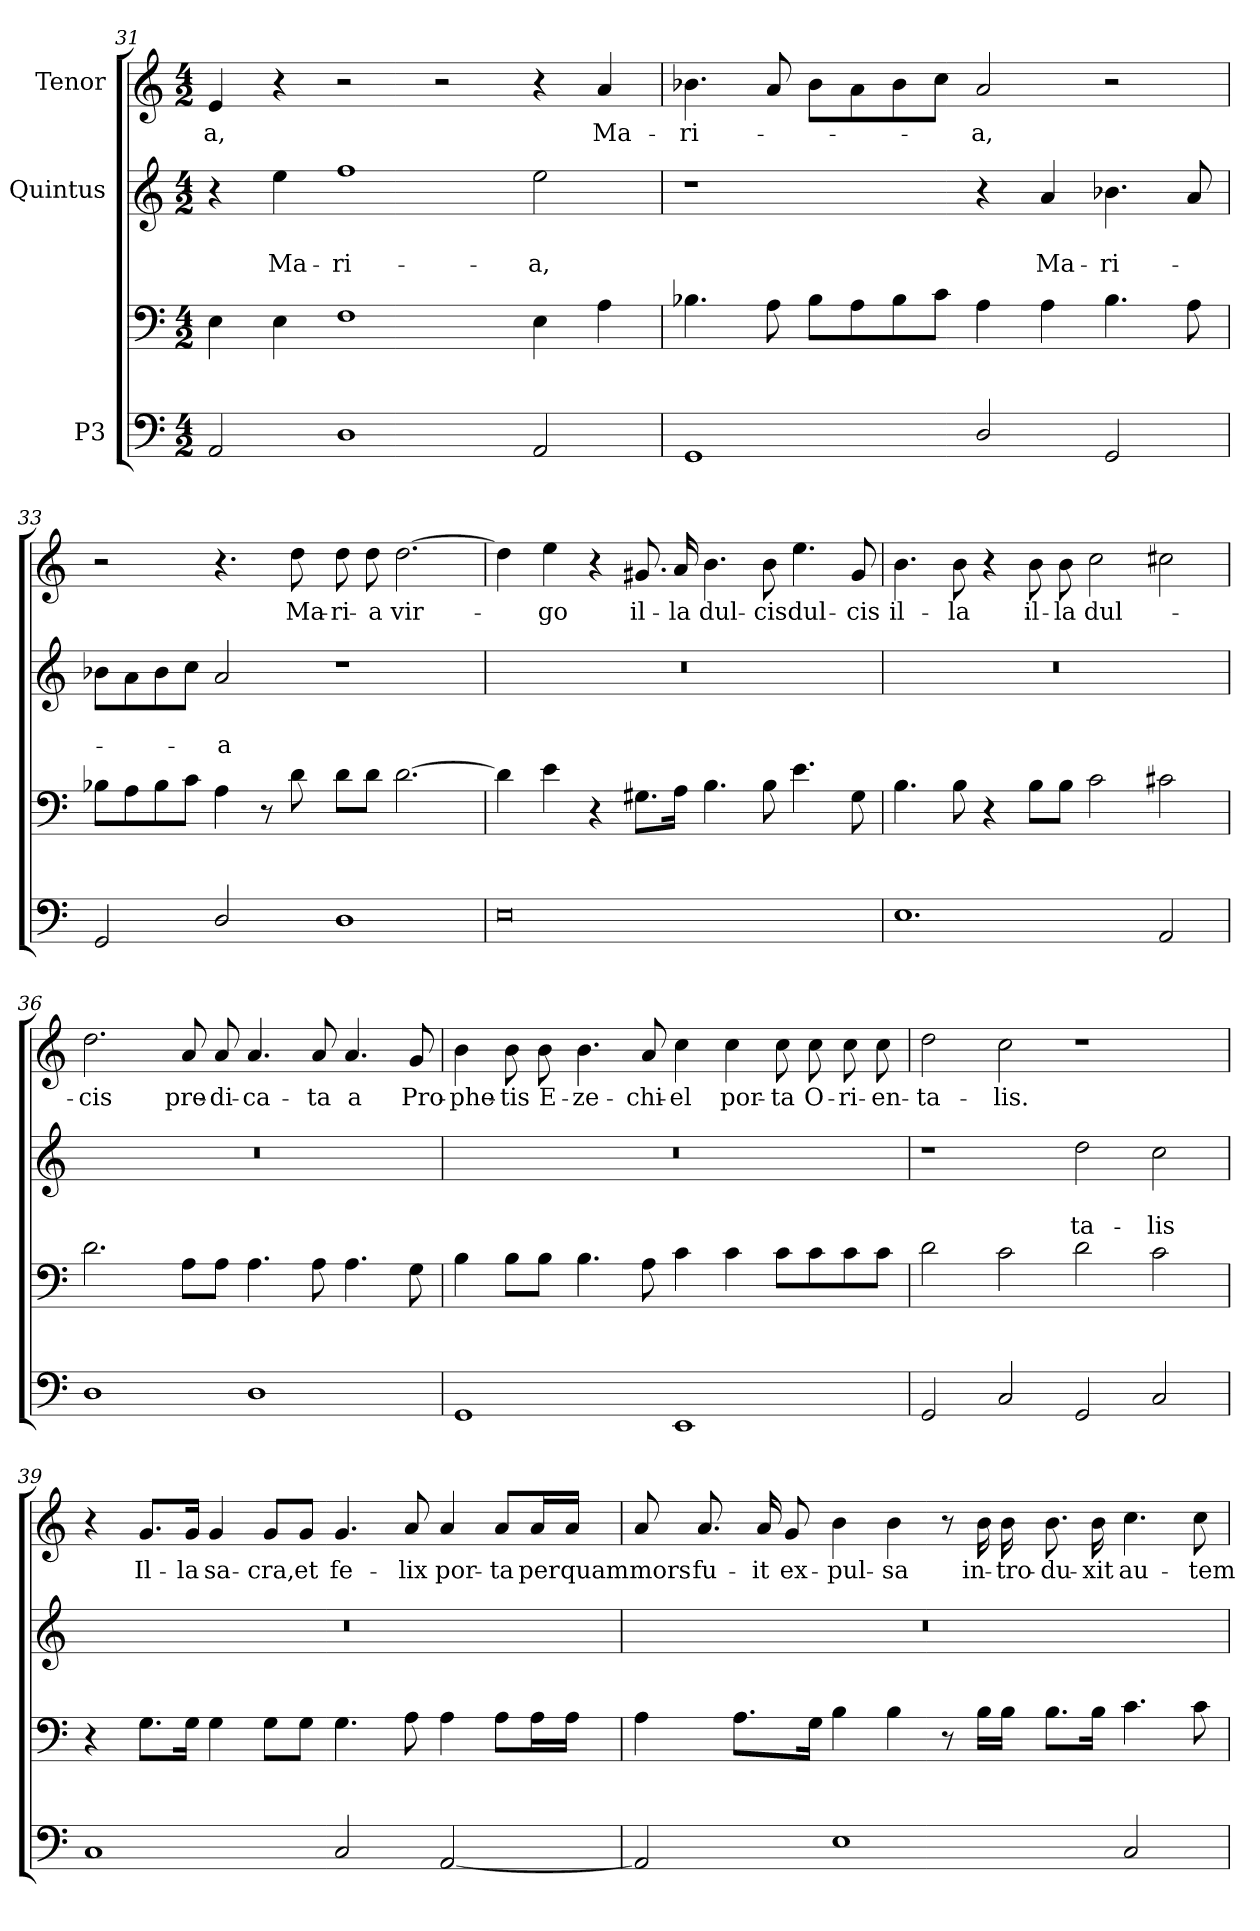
**kern	**kern	**kern	**text	**text	**kern	**text
*part3	*part3	*part2	*part2	*part2	*part1	*part1
*staff4	*staff3	*staff2	*staff2	*staff2	*staff1	*staff1
*I"P3	*	*I"Quintus	*	*	*I"Tenor	*
*clefF4	*clefF4	*clefG2	*	*	*clefG2	*
*	*	*ITrd7c12	*	*	*ITrd7c12	*
*k[]	*k[]	*k[]	*	*	*k[]	*
*C:	*C:	*C:	*	*	*C:	*
*M4/2	*M4/2	*M4/2	*	*	*M4/2	*
=31	=31	=31	=31	=31	=31	=31
!	!	!	!	!	!	!LO:LY:b
2AA/	4E\	4r	.	.	4E/	-a,
!	!	!	!	!LO:LY:b	!	!
.	4E\	4e\	.	Ma-	4r	.
!	!	!	!	!LO:LY:b	!	!
1D	1F	1f	.	-ri-	2r	.
.	.	.	.	.	2r	.
!	!	!	!	!LO:LY:b	!	!
2AA/	4E\	2e\	.	-a,	4r	.
!	!	!	!	!	!	!LO:LY:b
.	4A\	.	.	.	4A/	Ma-
=32	=32	=32	=32	=32	=32	=32
!	!	!	!	!	!	!LO:LY:b
1GG	4.B-X\	1r	.	.	4.B-X\	-ri-
.	8A\	.	.	.	8A/	.
.	8B-\L	.	.	.	8B-\L	.
.	8A\	.	.	.	8A\	.
.	8B-\	.	.	.	8B-\	.
.	8c\J	.	.	.	8c\J	.
!	!	!	!	!	!	!LO:LY:b
2D/	4A\	4r	.	.	2A/	-a,
!	!	!	!	!LO:LY:b	!	!
.	4A\	4A/	.	Ma-	.	.
!	!	!	!	!LO:LY:b	!	!
2GG/	4.B-\	4.B-X\	.	-ri-	2r	.
.	8A\	8A/	.	.	.	.
!!LO:LB:g=z
=33	=33	=33	=33	=33	=33	=33
2GG/	8B-X\L	8B-X\L	.	.	2r	.
.	8A\	8A\	.	.	.	.
.	8B-\	8B-\	.	.	.	.
.	8c\J	8c\J	.	.	.	.
!	!	!	!	!LO:LY:b	!	!
2D/	4A\	2A/	.	-a	4.r	.
.	8r	.	.	.	.	.
!	!	!	!	!	!	!LO:LY:b
.	8d\	.	.	.	8d\	Ma-
!	!	!	!	!	!	!LO:LY:b
1D	8d\L	1r	.	.	8d\	-ri-
!	!	!	!	!	!	!LO:LY:b
.	8d\J	.	.	.	8d\	-a
!	!	!	!	!	!	!LO:LY:b
.	[>2.d\	.	.	.	[>2.d\	vir-
=34	=34	=34	=34	=34	=34	=34
!	!	!LO:N:vis=1	!	!	!	!
0E	4d\]	0r	.	.	4d\]	.
!	!	!	!	!	!	!LO:LY:b
.	4e\	.	.	.	4e\	-go
.	4r	.	.	.	4r	.
!	!	!	!	!	!	!LO:LY:b
.	8.G#X\L	.	.	.	8.G#X/	il-
!	!	!	!	!	!	!LO:LY:b
.	16A\Jk	.	.	.	16A/	-la
!	!	!	!	!	!	!LO:LY:b
.	4.B\	.	.	.	4.B\	dul-
!	!	!	!	!	!	!LO:LY:b
.	8B\	.	.	.	8B\	-cis
!	!	!	!	!	!	!LO:LY:b
.	4.e\	.	.	.	4.e\	dul-
!	!	!	!	!	!	!LO:LY:b
.	8G#\	.	.	.	8G#/	-cis
=35	=35	=35	=35	=35	=35	=35
!	!	!LO:N:vis=1	!	!	!	!LO:LY:b
1.E	4.B\	0r	.	.	4.B\	il-
!	!	!	!	!	!	!LO:LY:b
.	8B\	.	.	.	8B\	-la
.	4r	.	.	.	4r	.
!	!	!	!	!	!	!LO:LY:b
.	8B\L	.	.	.	8B\	il-
!	!	!	!	!	!	!LO:LY:b
.	8B\J	.	.	.	8B\	-la
!	!	!	!	!	!	!LO:LY:b
.	2c\	.	.	.	2c\	dul-
2AA/	2c#X\	.	.	.	2c#X\	.
=36	=36	=36	=36	=36	=36	=36
!	!	!LO:N:vis=1	!	!	!	!LO:LY:b
1D	2.d\	0r	.	.	2.d\	-cis
!	!	!	!	!	!	!LO:LY:b
.	8A\L	.	.	.	8A/	pre-
!	!	!	!	!	!	!LO:LY:b
.	8A\J	.	.	.	8A/	-di-
!	!	!	!	!	!	!LO:LY:b
1D	4.A\	.	.	.	4.A/	-ca-
!	!	!	!	!	!	!LO:LY:b
.	8A\	.	.	.	8A/	-ta
!	!	!	!	!	!	!LO:LY:b
.	4.A\	.	.	.	4.A/	a
!	!	!	!	!	!	!LO:LY:b
.	8G\	.	.	.	8G/	Pro-
!!LO:LB:g=z
=37	=37	=37	=37	=37	=37	=37
!	!	!LO:N:vis=1	!	!	!	!LO:LY:b
1GG	4B\	0r	.	.	4B\	-phe-
!	!	!	!	!	!	!LO:LY:b
.	8B\L	.	.	.	8B\	-tis
!	!	!	!	!	!	!LO:LY:b
.	8B\J	.	.	.	8B\	E-
!	!	!	!	!	!	!LO:LY:b
.	4.B\	.	.	.	4.B\	-ze-
!	!	!	!	!	!	!LO:LY:b
.	8A\	.	.	.	8A/	-chi-
!	!	!	!	!	!	!LO:LY:b
1EE	4c\	.	.	.	4c\	-el
!	!	!	!	!	!	!LO:LY:b
.	4c\	.	.	.	4c\	por-
!	!	!	!	!	!	!LO:LY:b
.	8c\L	.	.	.	8c\	-ta
!	!	!	!	!	!	!LO:LY:b
.	8c\	.	.	.	8c\	O-
!	!	!	!	!	!	!LO:LY:b
.	8c\	.	.	.	8c\	-ri-
!	!	!	!	!	!	!LO:LY:b
.	8c\J	.	.	.	8c\	-en-
=38	=38	=38	=38	=38	=38	=38
!	!	!	!	!	!	!LO:LY:b
2GG/	2d\	1r	.	.	2d\	-ta-
!	!	!	!	!	!	!LO:LY:b
2C/	2c\	.	.	.	2c\	-lis.
!	!	!	!	!LO:LY:b	!	!
2GG/	2d\	2d\	.	ta-	1r	.
!	!	!	!	!LO:LY:b	!	!
2C/	2c\	2c\	.	-lis	.	.
=39	=39	=39	=39	=39	=39	=39
!	!	!LO:N:vis=1	!	!	!	!
1C	4r	0r	.	.	4r	.
!	!	!	!	!	!	!LO:LY:b
.	8.G\L	.	.	.	8.G/L	Il-
!	!	!	!	!	!	!LO:LY:b
.	16G\Jk	.	.	.	16G/Jk	-la
!	!	!	!	!	!	!LO:LY:b
.	4G\	.	.	.	4G/	sa-
!	!	!	!	!	!	!LO:LY:b
.	8G\L	.	.	.	8G/L	-cra,
!	!	!	!	!	!	!LO:LY:b
.	8G\J	.	.	.	8G/J	et
!	!	!	!	!	!	!LO:LY:b
2C/	4.G\	.	.	.	4.G/	fe-
!	!	!	!	!	!	!LO:LY:b
.	8A\	.	.	.	8A/	-lix
!	!	!	!	!	!	!LO:LY:b
[<2AA/	4A\	.	.	.	4A/	por-
!	!	!	!	!	!	!LO:LY:b
.	8A\L	.	.	.	8A/L	-ta
!	!	!	!	!	!	!LO:LY:b
.	16A\L	.	.	.	16A/L	per
!	!	!	!	!	!	!LO:LY:b
.	16A\JJ	.	.	.	16A/JJ	quam
!!LO:PB:g=z
=40	=40	=40	=40	=40	=40	=40
!	!	!LO:N:vis=1	!	!	!	!LO:LY:b
2AA/]	4A\	0r	.	.	8A/	mors
!	!	!	!	!	!	!LO:LY:b
.	.	.	.	.	8.A/	fu-
.	8.A\L	.	.	.	.	.
!	!	!	!	!	!	!LO:LY:b
.	.	.	.	.	16A/	-it
!	!	!	!	!	!	!LO:LY:b
.	.	.	.	.	8G/	ex-
.	16G\Jk	.	.	.	.	.
!	!	!	!	!	!	!LO:LY:b
1E	4B\	.	.	.	4B\	-pul-
!	!	!	!	!	!	!LO:LY:b
.	4B\	.	.	.	4B\	-sa
.	8r	.	.	.	8r	.
!	!	!	!	!	!	!LO:LY:b
.	16B\LL	.	.	.	16B\	in-
!	!	!	!	!	!	!LO:LY:b
.	16B\JJ	.	.	.	16B\	-tro-
!	!	!	!	!	!	!LO:LY:b
.	8.B\L	.	.	.	8.B\	-du-
!	!	!	!	!	!	!LO:LY:b
.	16B\Jk	.	.	.	16B\	-xit
!	!	!	!	!	!	!LO:LY:b
2C/	4.c\	.	.	.	4.c\	au-
!	!	!	!	!	!	!LO:LY:b
.	8c\	.	.	.	8c\	-tem
=	=	=	=	=	=	=
*-	*-	*-	*-	*-	*-	*-
